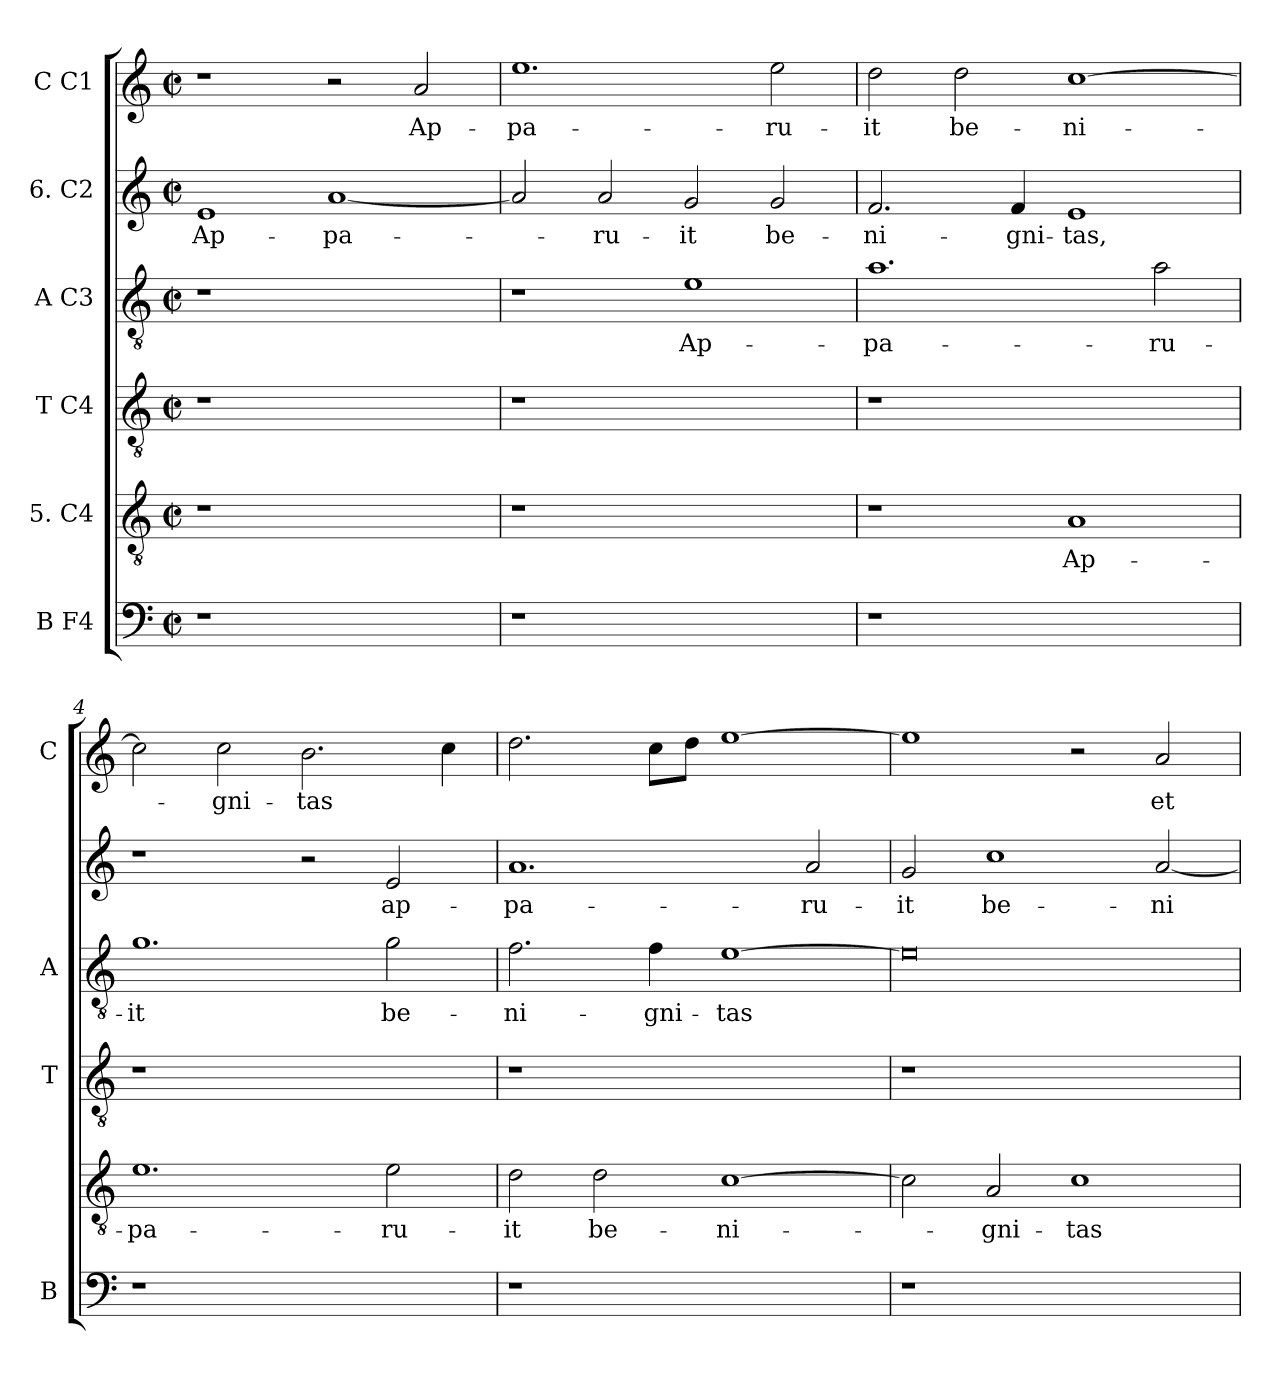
**kern	**kern	**text	**kern	**kern	**text	**kern	**text	**kern	**text
*part6	*part5	*part5	*part4	*part3	*part3	*part2	*part2	*part1	*part1
*staff6	*staff5	*staff5	*staff4	*staff3	*staff3	*staff2	*staff2	*staff1	*staff1
*I"B F4	*I"5. C4	*	*I"T C4	*I"A C3	*	*I"6. C2	*	*I"C C1	*
*I'B	*	*	*I'T	*I'A	*	*	*	*I'C	*
*clefF4	*clefGv2	*	*clefGv2	*clefGv2	*	*clefG2	*	*clefG2	*
*k[]	*k[]	*	*k[]	*k[]	*	*k[]	*	*k[]	*
*C:	*C:	*	*C:	*C:	*	*C:	*	*C:	*
*M2/2	*M2/2	*	*M2/2	*M2/2	*	*M2/2	*	*M2/2	*
*met(c|)	*met(c|)	*	*met(c|)	*met(c|)	*	*met(c|)	*	*met(c|)	*
=1	=1	=1	=1	=1	=1	=1	=1	=1	=1
!	!	!	!	!	!	!	!LO:LY:b	!	!
1r	1r	.	1r	1r	.	1e	Ap-	1r	.
!	!	!	!	!	!	!	!LO:LY:b	!	!
1ryy	1ryy	.	1ryy	1ryy	.	[1a	-pa-	2r	.
!	!	!	!	!	!	!	!	!	!LO:LY:b
.	.	.	.	.	.	.	.	2a/	Ap-
=2	=2	=2	=2	=2	=2	=2	=2	=2	=2
!	!	!	!	!	!	!	!	!	!LO:LY:b
1r	1r	.	1r	1r	.	2a/]	.	1.ee	-pa-
!	!	!	!	!	!	!	!LO:LY:b	!	!
.	.	.	.	.	.	2a/	-ru-	.	.
!	!	!	!	!	!LO:LY:b	!	!LO:LY:b	!	!
1ryy	1ryy	.	1ryy	1e	Ap-	2g/	-it	.	.
!	!	!	!	!	!	!	!LO:LY:b	!	!LO:LY:b
.	.	.	.	.	.	2g/	be-	2ee\	-ru-
=3	=3	=3	=3	=3	=3	=3	=3	=3	=3
!	!	!	!	!	!LO:LY:b	!	!LO:LY:b	!	!LO:LY:b
1r	1r	.	1r	1.a	-pa-	2.f/	-ni-	2dd\	-it
!	!	!	!	!	!	!	!	!	!LO:LY:b
.	.	.	.	.	.	.	.	2dd\	be-
!	!	!	!	!	!	!	!LO:LY:b	!	!
.	.	.	.	.	.	4f/	-gni-	.	.
!	!	!LO:LY:b	!	!	!	!	!LO:LY:b	!	!LO:LY:b
1ryy	1A	Ap-	1ryy	.	.	1e	-tas,	[1cc	-ni-
!	!	!	!	!	!LO:LY:b	!	!	!	!
.	.	.	.	2a\	-ru-	.	.	.	.
=4	=4	=4	=4	=4	=4	=4	=4	=4	=4
!	!	!LO:LY:b	!	!	!LO:LY:b	!	!	!	!
1r	1.e	-pa-	1r	1.g	-it	1r	.	2cc\]	.
!	!	!	!	!	!	!	!	!	!LO:LY:b
.	.	.	.	.	.	.	.	2cc\	-gni-
!	!	!	!	!	!	!	!	!	!LO:LY:b
1ryy	.	.	1ryy	.	.	2r	.	2.b\	-tas
!	!	!LO:LY:b	!	!	!LO:LY:b	!	!LO:LY:b	!	!
.	2e\	-ru-	.	2g\	be-	2e/	ap-	.	.
.	.	.	.	.	.	.	.	4cc\	.
=5	=5	=5	=5	=5	=5	=5	=5	=5	=5
!	!	!LO:LY:b	!	!	!LO:LY:b	!	!LO:LY:b	!	!
1r	2d\	-it	1r	2.f\	-ni-	1.a	-pa-	2.dd\	.
!	!	!LO:LY:b	!	!	!	!	!	!	!
.	2d\	be-	.	.	.	.	.	.	.
!	!	!	!	!	!LO:LY:b	!	!	!	!
.	.	.	.	4f\	-gni-	.	.	8cc\L	.
.	.	.	.	.	.	.	.	8dd\J	.
!	!	!LO:LY:b	!	!	!LO:LY:b	!	!	!	!
1ryy	[1c	-ni-	1ryy	[1e	-tas	.	.	[1ee	.
!	!	!	!	!	!	!	!LO:LY:b	!	!
.	.	.	.	.	.	2a/	-ru-	.	.
!!LO:LB:g=z
=6	=6	=6	=6	=6	=6	=6	=6	=6	=6
!	!	!	!	!	!	!	!LO:LY:b	!	!
1r	2c\]	.	1r	0e]	.	2g/	-it	1ee]	.
!	!	!LO:LY:b	!	!	!	!	!LO:LY:b	!	!
.	2A/	-gni-	.	.	.	1cc	be-	.	.
!	!	!LO:LY:b	!	!	!	!	!	!	!
1ryy	1c	-tas	1ryy	.	.	.	.	2r	.
!	!	!	!	!	!	!	!LO:LY:b	!	!LO:LY:b
.	.	.	.	.	.	[2a/	-ni-	2a/	et
=	=	=	=	=	=	=	=	=	=
*-	*-	*-	*-	*-	*-	*-	*-	*-	*-
